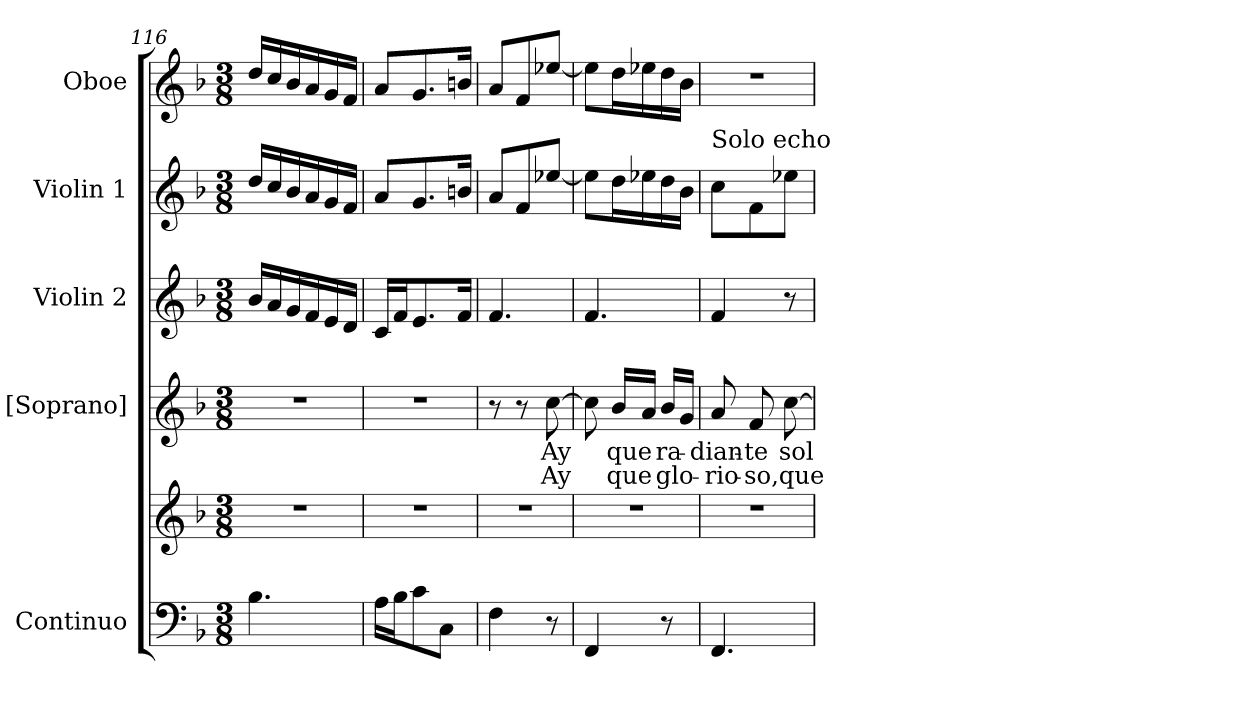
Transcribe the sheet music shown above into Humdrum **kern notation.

**kern	**kern	**kern	**text	**text	**kern	**kern	**kern
*part5	*part5	*part4	*part4	*part4	*part3	*part2	*part1
*staff6	*staff5	*staff4	*staff4	*staff4	*staff3	*staff2	*staff1
*I"Continuo	*	*I"[Soprano]	*	*	*I"Violin 2	*I"Violin 1	*I"Oboe
*I'Cont.	*	*I'S.	*	*	*I'Vln. 2	*I'Vln. 1	*I'Ob.
*clefF4	*clefG2	*clefG2	*	*	*clefG2	*clefG2	*clefG2
*k[b-]	*k[b-]	*k[b-]	*	*	*k[b-]	*k[b-]	*k[b-]
*F:	*F:	*F:	*	*	*F:	*F:	*F:
*M3/8	*M3/8	*M3/8	*	*	*M3/8	*M3/8	*M3/8
=116	=116	=116	=116	=116	=116	=116	=116
!	!LO:N:vis=1	!LO:N:vis=1	!	!	!	!	!
4.B-i\	4.r	4.r	.	.	16b-i/LL	16ddi/LL	16ddi/LL
.	.	.	.	.	16ai/	16cci/	16cci/
.	.	.	.	.	16gi/	16b-i/	16b-i/
.	.	.	.	.	16fi/	16ai/	16ai/
.	.	.	.	.	16ei/	16gi/	16gi/
.	.	.	.	.	16di/JJ	16fi/JJ	16fi/JJ
=117	=117	=117	=117	=117	=117	=117	=117
!	!LO:N:vis=1	!LO:N:vis=1	!	!	!	!	!
16Ai\LL	4.r	4.r	.	.	16ci/LL	8ai/L	8ai/L
16B-i\J	.	.	.	.	16fi/J	.	.
8ci\	.	.	.	.	8.ei/	8.gi/	8.gi/
8Ci\J	.	.	.	.	.	.	.
.	.	.	.	.	16fi/Jk	16bni/Jk	16bni/Jk
=118	=118	=118	=118	=118	=118	=118	=118
!	!LO:N:vis=1	!	!	!	!	!	!
4Fi\	4.r	8r	.	.	4.fi/	8ai/L	8ai/L
.	.	8r	.	.	.	8fi/	8fi/
!	!	!	!LO:LY:b:color=#000000	!LO:LY:b:color=#000000	!	!	!
8r	.	[8cci\	Ay	Ay	.	[8ee-Xi/J	[8ee-Xi/J
=119	=119	=119	=119	=119	=119	=119	=119
!	!LO:N:vis=1	!	!	!	!	!	!
4FFi/	4.r	8cci\]	.	.	4.fi/	8ee-i\L]	8ee-i\L]
!	!	!	!LO:LY:b:color=#000000	!LO:LY:b:color=#000000	!	!	!
.	.	16b-i/LL	que	que	.	16ddi\L	16ddi\L
.	.	16ai/JJ	.	.	.	16ee-Xi\	16ee-Xi\
!	!	!	!LO:LY:b:color=#000000	!LO:LY:b:color=#000000	!	!	!
8r	.	16b-i/LL	ra-	glo-	.	16ddi\	16ddi\
.	.	16gi/JJ	.	.	.	16b-i\JJ	16b-i\JJ
=120	=120	=120	=120	=120	=120	=120	=120
!	!LO:N:vis=1	!	!	!	!	!	!
!	!	!	!	!	!	!LO:TX:a:t=Solo echo	!
!	!	!	!LO:LY:b:color=#000000	!LO:LY:b:color=#000000	!	!	!LO:N:vis=1
4.FFi/	4.r	8ai/	-dian-	-rio-	4fi/	8cci\L	4.r
!	!	!	!LO:LY:b:color=#000000	!LO:LY:b:color=#000000	!	!	!
.	.	8fi/	-te	-so,	.	8fi\	.
!	!	!	!LO:LY:b:color=#000000	!LO:LY:b:color=#000000	!	!	!
.	.	[8cci\	sol	que	8r	8ee-Xi\J	.
=	=	=	=	=	=	=	=
*-	*-	*-	*-	*-	*-	*-	*-
